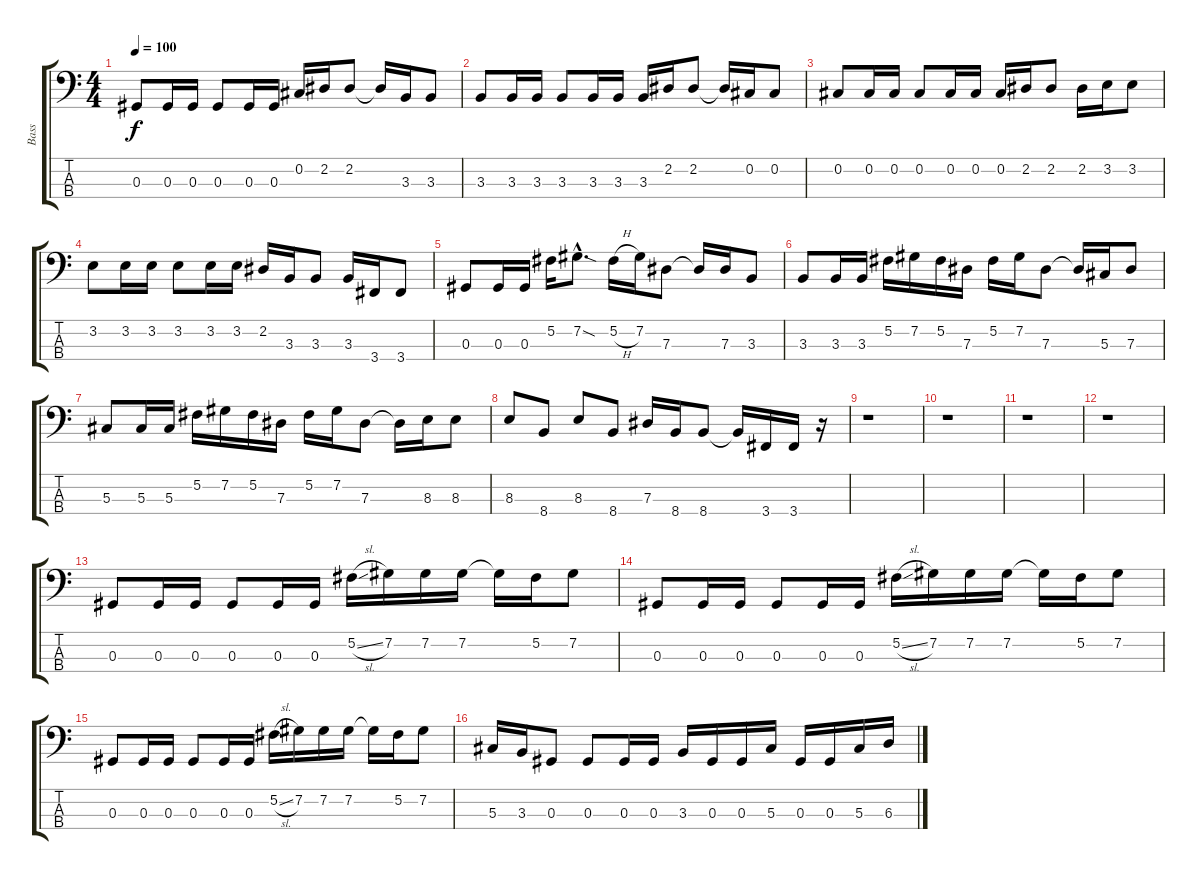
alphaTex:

\track ("Bass" "Bass") {instrument electricbassfinger}
\staff {score tabs}
\tuning (Gb2 Db2 Ab1 Eb1) {hide}
\ts (4 4)
\tempo 100
\clef f4
\ks c
0.3.8{dy f} 0.3.16 0.3.16 0.3.8 0.3.16 0.3.16 0.2.16 2.2.16 2.2.8 2.2{t}.16 3.3.16 3.3.8 |
3.3.8 3.3.16 3.3.16 3.3.8 3.3.16 3.3.16 3.3.16 2.2.16 2.2.8 2.2{t}.16 0.2.16 0.2.8 |
0.2.8 0.2.16 0.2.16 0.2.8 0.2.16 0.2.16 0.2.16 2.2.16 2.2.8 2.2.16 3.2.16 3.2.8 |
3.2.8 3.2.16 3.2.16 3.2.8 3.2.16 3.2.16 2.2.16 3.3.16 3.3.8 3.3.16 3.4.16 3.4.8 |
0.3.8 0.3.16 0.3.16 5.2.16 7.2{sod hac}.8{d} 5.2{h}.16 7.2.16 7.3.8 7.3{t}.16 7.3.16 3.3.8 |
3.3.8 3.3.16 3.3.16 5.2.16 7.2.16 5.2.16 7.3.16 5.2.16 7.2.16 7.3.8 7.3{t}.16 5.3.16 7.3.8 |
5.3.8 5.3.16 5.3.16 5.2.16 7.2.16 5.2.16 7.3.16 5.2.16 7.2.16 7.3.8 7.3{t}.16 8.3.16 8.3.8 |
8.3.8 8.4.8 8.3.8 8.4.8 7.3.16 8.4.16 8.4.8 8.4{t}.16 3.4.16 3.4.16 r.16 |
r.1 |
r.1 |
r.1 |
r.1 |
0.3.8 0.3.16 0.3.16 0.3.8 0.3.16 0.3.16 5.2{sl}.16 7.2.16 7.2.16 7.2.16 7.2{t}.16 5.2.16 7.2.8 |
0.3.8 0.3.16 0.3.16 0.3.8 0.3.16 0.3.16 5.2{sl}.16 7.2.16 7.2.16 7.2.16 7.2{t}.16 5.2.16 7.2.8 |
0.3.8 0.3.16 0.3.16 0.3.8 0.3.16 0.3.16 5.2{sl}.16 7.2.16 7.2.16 7.2.16 7.2{t}.16 5.2.16 7.2.8 |
5.3.16 3.3.16 0.3.8 0.3.8 0.3.16 0.3.16 3.3.16 0.3.16 0.3.16 5.3.16 0.3.16 0.3.16 5.3.16 6.3.16
